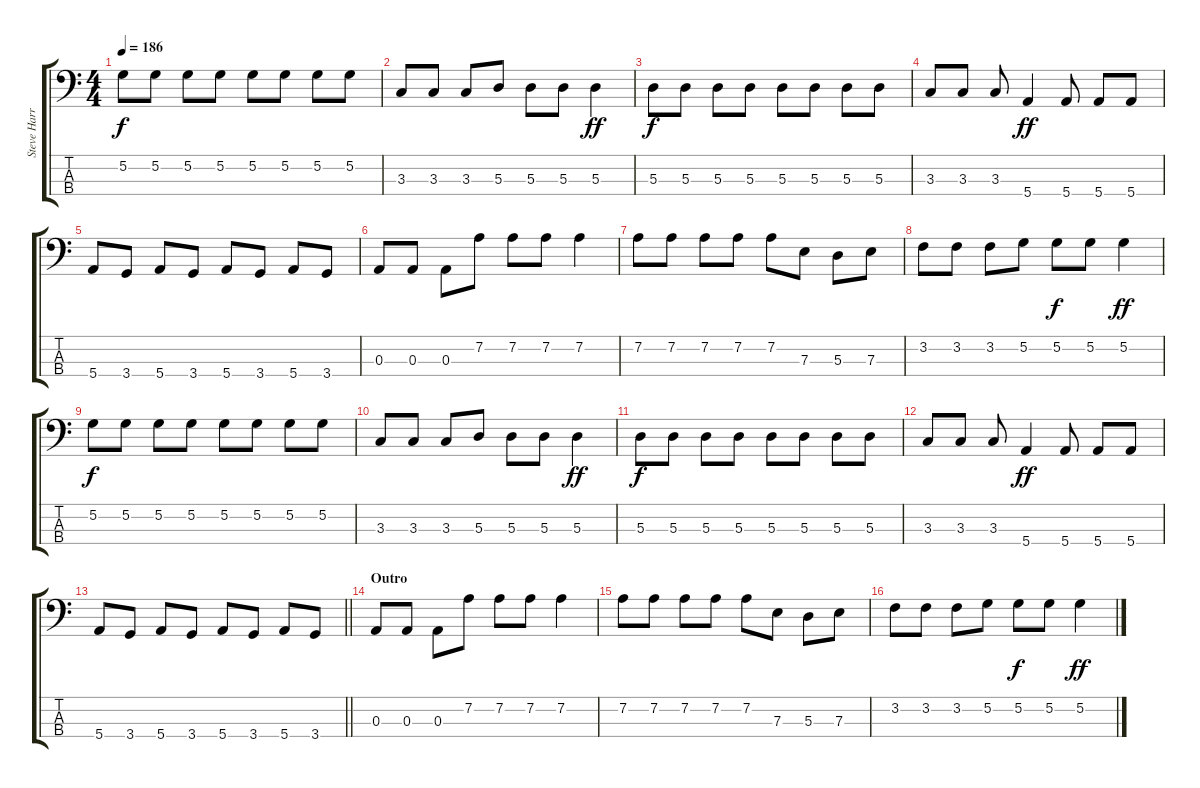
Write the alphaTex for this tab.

\track ("Steve Harris" "Steve Harr") {instrument electricbassfinger}
\staff {score tabs}
\tuning (G2 D2 A1 E1) {hide}
\ts (4 4)
\tempo 186
\clef f4
\ks c
5.2.8{dy f} 5.2.8 5.2.8 5.2.8 5.2.8 5.2.8 5.2.8 5.2.8 |
3.3.8 3.3.8 3.3.8 5.3.8 5.3.8 5.3.8 5.3.4{dy ff} |
5.3.8{dy f} 5.3.8 5.3.8 5.3.8 5.3.8 5.3.8 5.3.8 5.3.8 |
3.3.8 3.3.8 3.3.8 5.4.4{dy ff} 5.4.8 5.4.8 5.4.8 |
5.4.8 3.4.8 5.4.8 3.4.8 5.4.8 3.4.8 5.4.8 3.4.8 |
0.3.8 0.3.8 0.3.8 7.2.8 7.2.8 7.2.8 7.2.4 |
7.2.8 7.2.8 7.2.8 7.2.8 7.2.8 7.3.8 5.3.8 7.3.8 |
3.2.8 3.2.8 3.2.8 5.2.8 5.2.8{dy f} 5.2.8 5.2.4{dy ff} |
5.2.8{dy f} 5.2.8 5.2.8 5.2.8 5.2.8 5.2.8 5.2.8 5.2.8 |
3.3.8 3.3.8 3.3.8 5.3.8 5.3.8 5.3.8 5.3.4{dy ff} |
5.3.8{dy f} 5.3.8 5.3.8 5.3.8 5.3.8 5.3.8 5.3.8 5.3.8 |
3.3.8 3.3.8 3.3.8 5.4.4{dy ff} 5.4.8 5.4.8 5.4.8 |
\barLineRight lightlight
5.4.8 3.4.8 5.4.8 3.4.8 5.4.8 3.4.8 5.4.8 3.4.8 |
\section ("" "Outro")
0.3.8 0.3.8 0.3.8 7.2.8 7.2.8 7.2.8 7.2.4 |
7.2.8 7.2.8 7.2.8 7.2.8 7.2.8 7.3.8 5.3.8 7.3.8 |
3.2.8 3.2.8 3.2.8 5.2.8 5.2.8{dy f} 5.2.8 5.2.4{dy ff}
